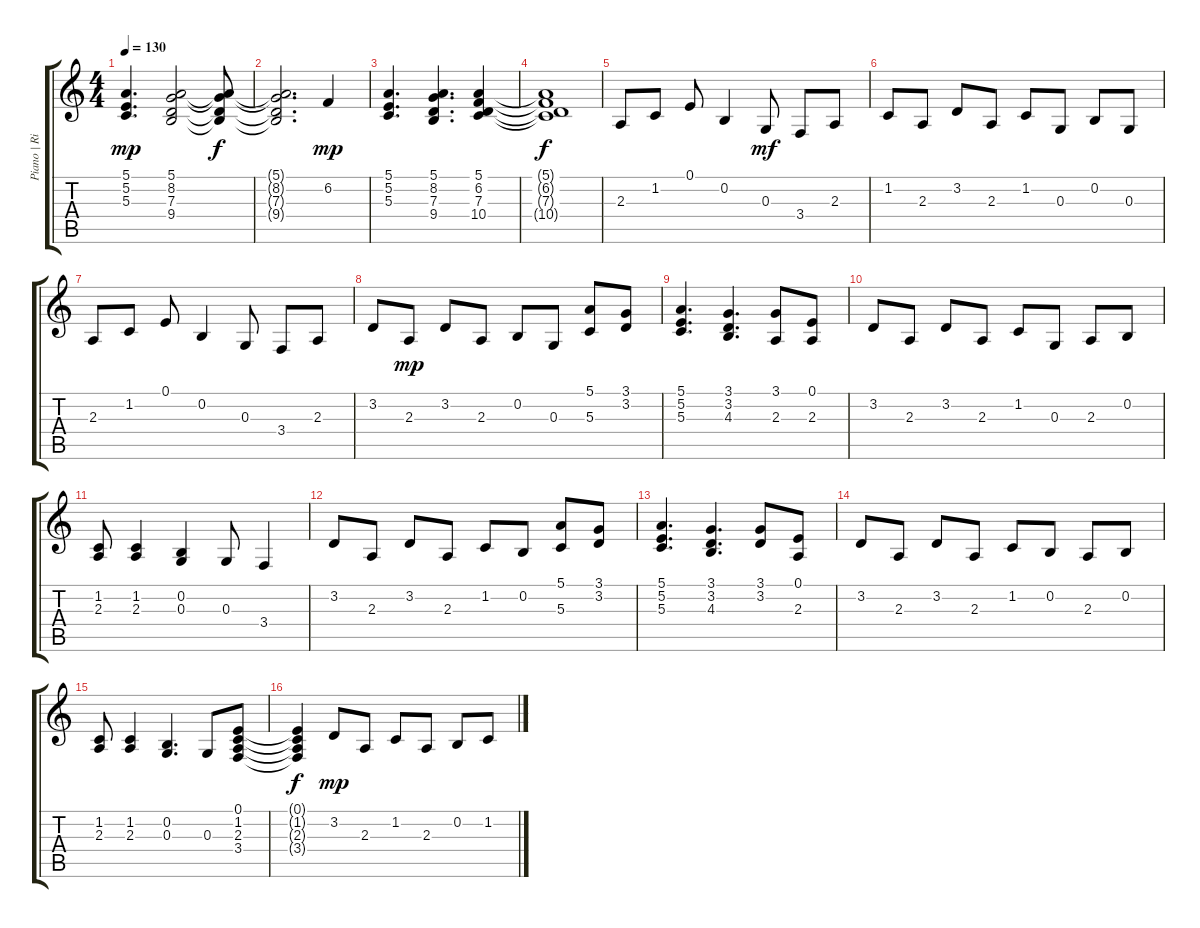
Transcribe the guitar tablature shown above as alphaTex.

\track ("Piano | Right Hand" "Piano | Ri") {instrument electricpiano2}
\staff {score tabs}
\tuning (E4 B3 G3 D3 A2 E2) {hide}
\ts (4 4)
\tempo 130
\clef g2
\ks c
(5.1 5.2 5.3).4{d dy mp} (5.1 8.2 7.3 9.4).2 (5.1{t} 8.2{t} 7.3{t} 9.4{t}).8{dy f} |
(5.1{t} 8.2{t} 7.3{t} 9.4{t}).2{d} 6.2.4{dy mp} |
(5.1 5.2 5.3).4{d} (5.1 8.2 7.3 9.4).4{d} (5.1 6.2 7.3 10.4).4 |
(5.1{t} 6.2{t} 7.3{t} 10.4{t}).1{dy f} |
2.3.8 1.2.8 0.1.8 0.2.4 0.3.8{dy mf} 3.4.8 2.3.8 |
1.2.8 2.3.8 3.2.8 2.3.8 1.2.8 0.3.8 0.2.8 0.3.8 |
2.3.8 1.2.8 0.1.8 0.2.4 0.3.8 3.4.8 2.3.8 |
3.2.8 2.3.8{dy mp} 3.2.8 2.3.8 0.2.8 0.3.8 (5.1 5.3).8 (3.1 3.2).8 |
(5.1 5.2 5.3).4{d} (3.1 3.2 4.3).4{d} (3.1 2.3).8 (0.1 2.3).8 |
3.2.8 2.3.8 3.2.8 2.3.8 1.2.8 0.3.8 2.3.8 0.2.8 |
(1.2 2.3).8 (1.2 2.3).4 (0.2 0.3).4 0.3.8 3.4.4 |
3.2.8 2.3.8 3.2.8 2.3.8 1.2.8 0.2.8 (5.1 5.3).8 (3.1 3.2).8 |
(5.1 5.2 5.3).4{d} (3.1 3.2 4.3).4{d} (3.1 3.2).8 (0.1 2.3).8 |
3.2.8 2.3.8 3.2.8 2.3.8 1.2.8 0.2.8 2.3.8 0.2.8 |
(1.2 2.3).8 (1.2 2.3).4 (0.2 0.3).4{d} 0.3.8 (0.1 1.2 2.3 3.4).8 |
(0.1{t} 1.2{t} 2.3{t} 3.4{t}).4{dy f} 3.2.8{dy mp} 2.3.8 1.2.8 2.3.8 0.2.8 1.2.8
